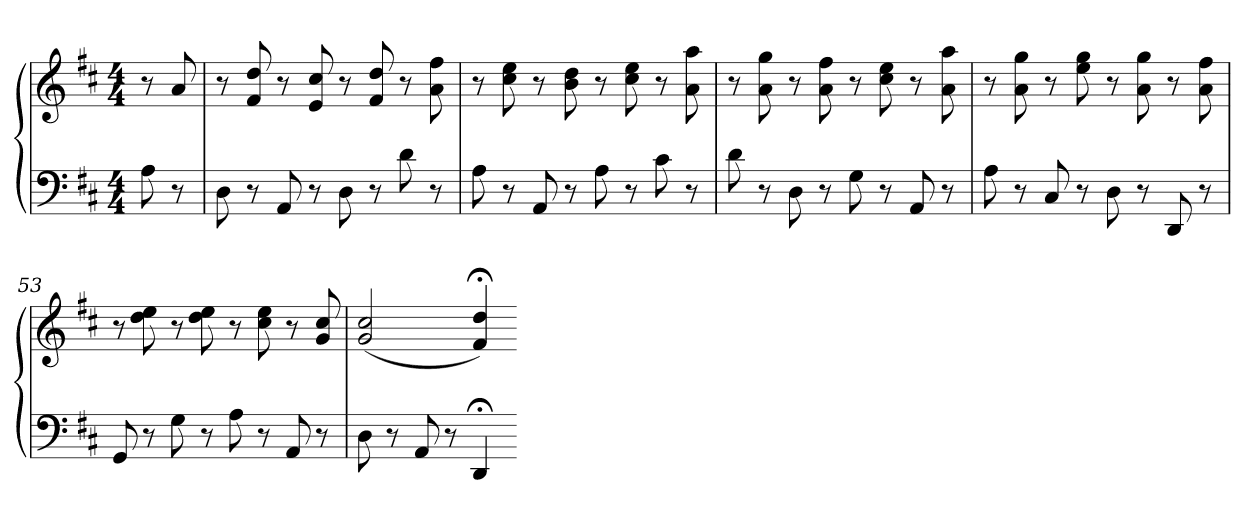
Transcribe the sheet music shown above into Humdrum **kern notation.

**kern	**kern
*part1	*part1
*staff2	*staff1
*clefF4	*clefG2
*k[f#c#]	*k[f#c#]
*D:	*D:
*M4/4	*M4/4
=	=
8A	8r
8r	8a
=49	=49
8D	8r
8r	8f# 8dd
8AA	8r
8r	8e 8cc#
8D	8r
8r	8f# 8dd
8d	8r
8r	8a 8ff#
=50	=50
8A	8r
8r	8cc# 8ee
8AA	8r
8r	8b 8dd
8A	8r
8r	8cc# 8ee
8c#	8r
8r	8a 8aa
=51	=51
8d	8r
8r	8a 8gg
8D	8r
8r	8a 8ff#
8G	8r
8r	8cc# 8ee
8AA	8r
8r	8a 8aa
=52	=52
8A	8r
8r	8a 8gg
8C#	8r
8r	8ee 8gg
8D	8r
8r	8a 8gg
8DD	8r
8r	8a 8ff#
=53	=53
8GG	8r
8r	8dd 8ee
8G	8r
8r	8dd 8ee
8A	8r
8r	8cc# 8ee
8AA	8r
8r	8g 8cc#
=54	=54
8D	(2g 2cc#
8r	.
8AA	.
8r	.
4DD;<	4f#;< 4dd;<)
=-	=-
*-	*-
